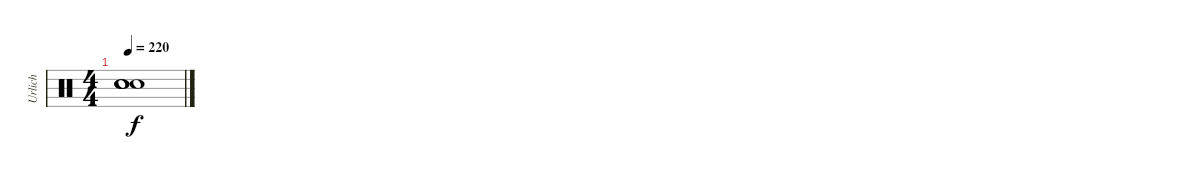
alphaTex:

\track ("Urlich" "Urlich") {instrument percussion}
\staff {score}
\articulation defaults
\ts (4 4)
\tempo 220
\clef neutral
\ks c
("Snare (hit)"{t} "Snare (hit)"{t} "Snare (hit)"{t} "Snare (hit)"{t}).1{dy f}
